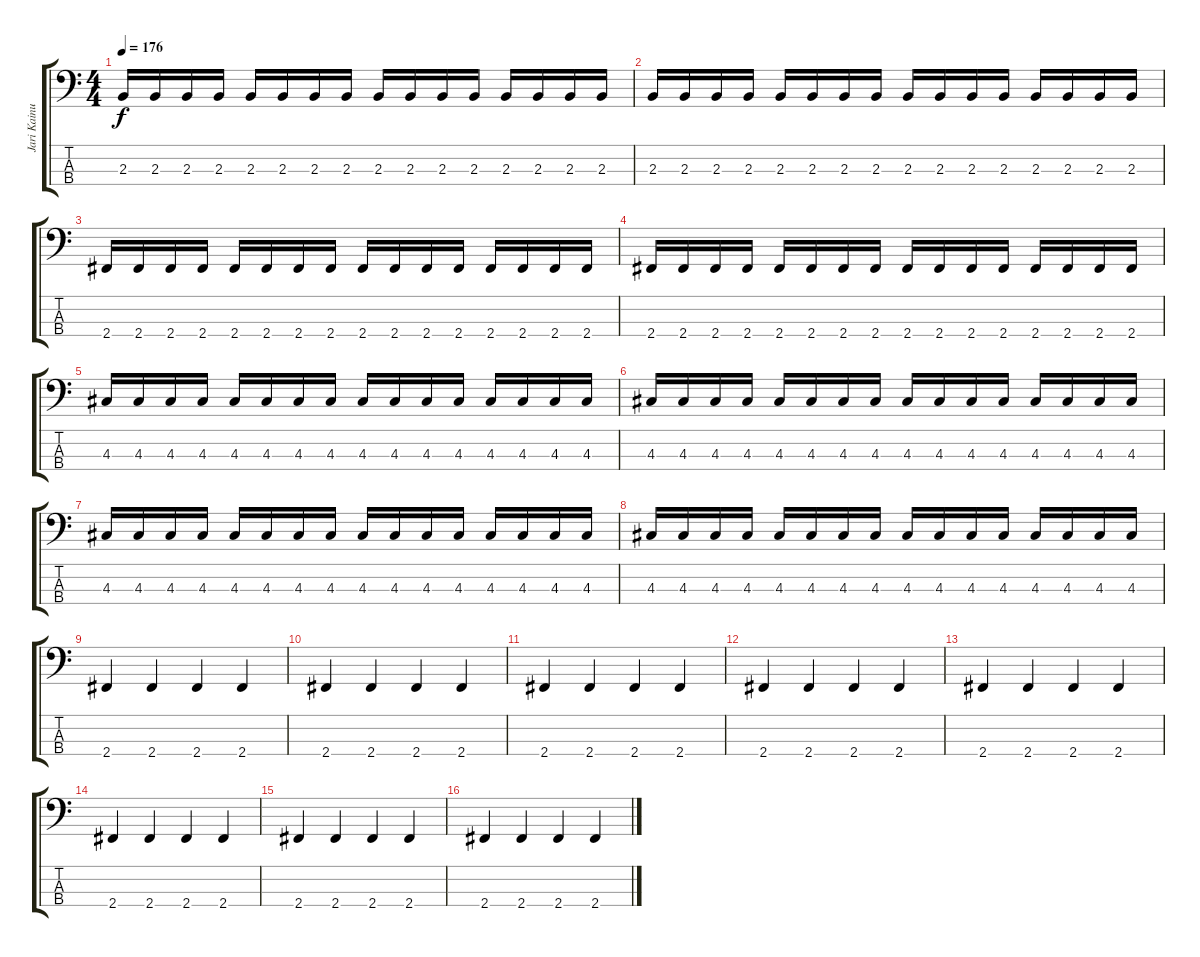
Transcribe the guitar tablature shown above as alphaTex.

\track ("Jari Kainulainen" "Jari Kainu") {instrument electricbassfinger}
\staff {score tabs}
\tuning (G2 D2 A1 E1) {hide}
\ts (4 4)
\tempo 176
\clef f4
\ks c
2.3.16{dy f} 2.3.16 2.3.16 2.3.16 2.3.16 2.3.16 2.3.16 2.3.16 2.3.16 2.3.16 2.3.16 2.3.16 2.3.16 2.3.16 2.3.16 2.3.16 |
2.3.16 2.3.16 2.3.16 2.3.16 2.3.16 2.3.16 2.3.16 2.3.16 2.3.16 2.3.16 2.3.16 2.3.16 2.3.16 2.3.16 2.3.16 2.3.16 |
2.4.16 2.4.16 2.4.16 2.4.16 2.4.16 2.4.16 2.4.16 2.4.16 2.4.16 2.4.16 2.4.16 2.4.16 2.4.16 2.4.16 2.4.16 2.4.16 |
2.4.16 2.4.16 2.4.16 2.4.16 2.4.16 2.4.16 2.4.16 2.4.16 2.4.16 2.4.16 2.4.16 2.4.16 2.4.16 2.4.16 2.4.16 2.4.16 |
4.3.16 4.3.16 4.3.16 4.3.16 4.3.16 4.3.16 4.3.16 4.3.16 4.3.16 4.3.16 4.3.16 4.3.16 4.3.16 4.3.16 4.3.16 4.3.16 |
4.3.16 4.3.16 4.3.16 4.3.16 4.3.16 4.3.16 4.3.16 4.3.16 4.3.16 4.3.16 4.3.16 4.3.16 4.3.16 4.3.16 4.3.16 4.3.16 |
4.3.16 4.3.16 4.3.16 4.3.16 4.3.16 4.3.16 4.3.16 4.3.16 4.3.16 4.3.16 4.3.16 4.3.16 4.3.16 4.3.16 4.3.16 4.3.16 |
4.3.16 4.3.16 4.3.16 4.3.16 4.3.16 4.3.16 4.3.16 4.3.16 4.3.16 4.3.16 4.3.16 4.3.16 4.3.16 4.3.16 4.3.16 4.3.16 |
2.4.4 2.4.4 2.4.4 2.4.4 |
2.4.4 2.4.4 2.4.4 2.4.4 |
2.4.4 2.4.4 2.4.4 2.4.4 |
2.4.4 2.4.4 2.4.4 2.4.4 |
2.4.4 2.4.4 2.4.4 2.4.4 |
2.4.4 2.4.4 2.4.4 2.4.4 |
2.4.4 2.4.4 2.4.4 2.4.4 |
2.4.4 2.4.4 2.4.4 2.4.4
